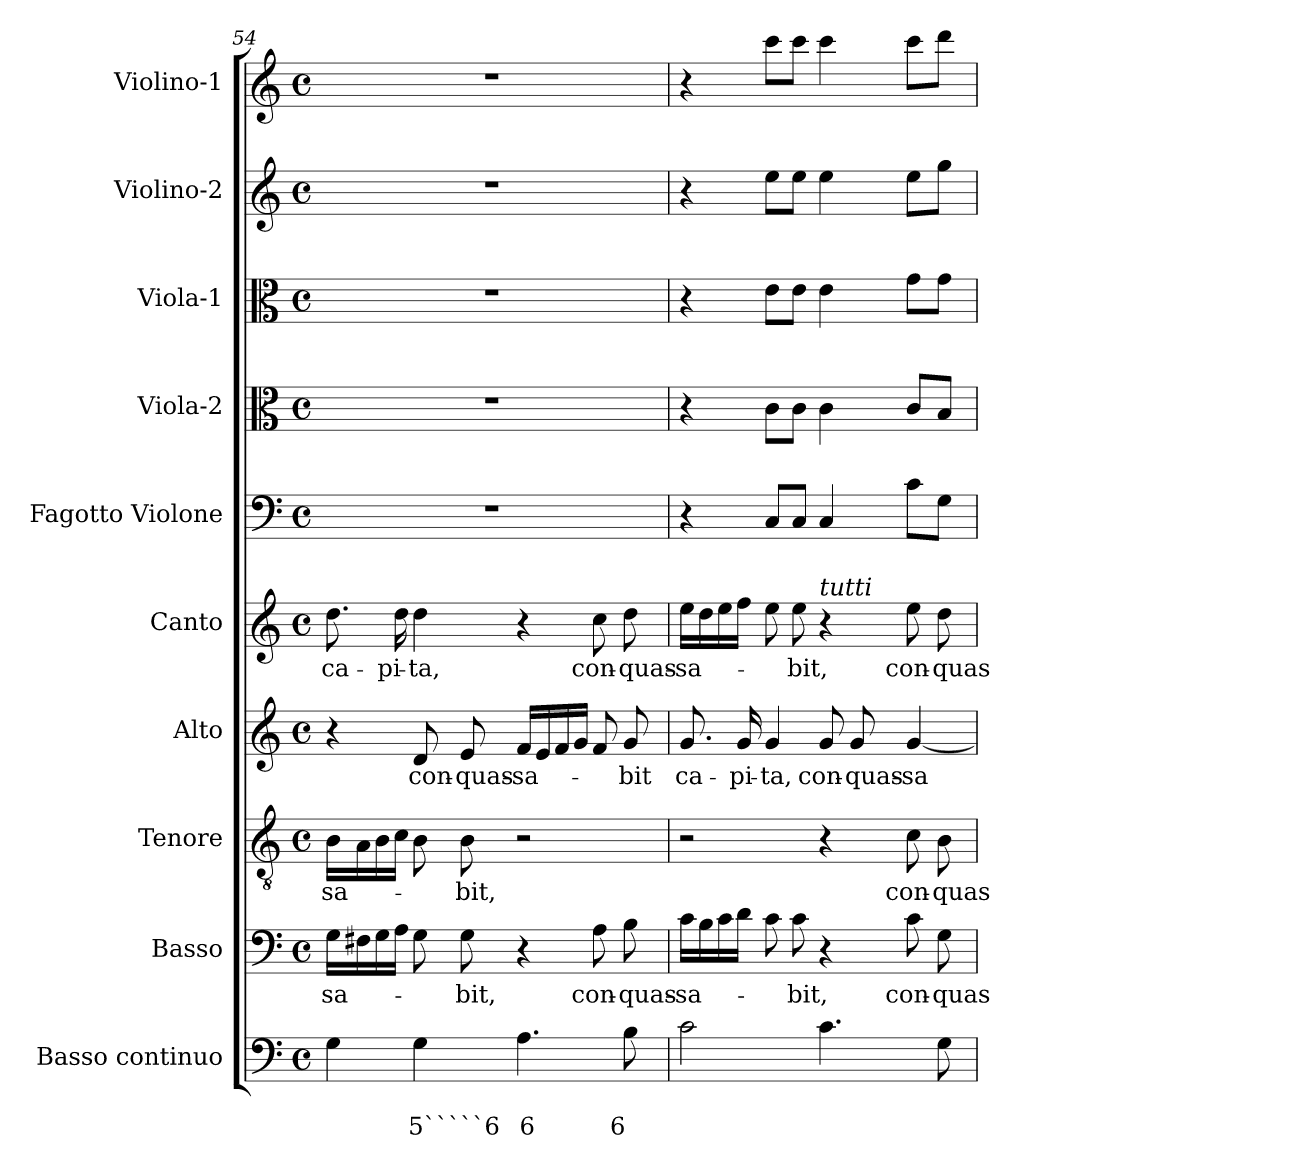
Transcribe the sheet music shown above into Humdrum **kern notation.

**kern	**text	**text	**kern	**text	**kern	**text	**kern	**text	**kern	**text	**kern	**kern	**kern	**kern	**kern
*part10	*part10	*part10	*part9	*part9	*part8	*part8	*part7	*part7	*part6	*part6	*part5	*part4	*part3	*part2	*part1
*staff10	*staff10	*staff10	*staff9	*staff9	*staff8	*staff8	*staff7	*staff7	*staff6	*staff6	*staff5	*staff4	*staff3	*staff2	*staff1
*I"Basso continuo	*	*	*I"Basso	*	*I"Tenore	*	*I"Alto	*	*I"Canto	*	*I"Fagotto Violone	*I"Viola-2	*I"Viola-1	*I"Violino-2	*I"Violino-1
*I'BC	*	*	*I'B	*	*I'T	*	*I'A	*	*I'C	*	*I'Fg	*I'Va2	*I'Va1	*I'Vi2	*I'Vi1
*clefF4	*	*	*clefF4	*	*clefGv2	*	*clefG2	*	*clefG2	*	*clefF4	*clefC3	*clefC3	*clefG2	*clefG2
*k[]	*	*	*k[]	*	*k[]	*	*k[]	*	*k[]	*	*k[]	*k[]	*k[]	*k[]	*k[]
*C:	*	*	*C:	*	*C:	*	*C:	*	*C:	*	*C:	*C:	*C:	*C:	*C:
*M4/4	*	*	*M4/4	*	*M4/4	*	*M4/4	*	*M4/4	*	*M4/4	*M4/4	*M4/4	*M4/4	*M4/4
*met(c)	*	*	*met(c)	*	*met(c)	*	*met(c)	*	*met(c)	*	*met(c)	*met(c)	*met(c)	*met(c)	*met(c)
=54	=54	=54	=54	=54	=54	=54	=54	=54	=54	=54	=54	=54	=54	=54	=54
!	!	!	!	!LO:LY:b	!	!	!	!	!	!	!	!	!	!	!
!	!	!	!	!	!	!LO:LY:b	!	!	!	!	!	!	!	!	!
!	!	!	!	!	!	!	!	!	!	!LO:LY:b	!	!	!	!	!
4G\	.	.	16G\LL	-sa-	16B\LL	-sa-	4r	.	8.dd\	ca-	1r	1r	1r	1r	1r
.	.	.	16F#X\	.	16A\	.	.	.	.	.	.	.	.	.	.
.	.	.	16G\	.	16B\	.	.	.	.	.	.	.	.	.	.
!	!	!	!	!	!	!	!	!	!	!LO:LY:b	!	!	!	!	!
.	.	.	16A\JJ	.	16c\JJ	.	.	.	16dd\	-pi-	.	.	.	.	.
!	!	!LO:LY:b	!	!	!	!	!	!	!	!	!	!	!	!	!
!	!	!	!	!	!	!	!	!LO:LY:b	!	!	!	!	!	!	!
!	!	!	!	!	!	!	!	!	!	!LO:LY:b	!	!	!	!	!
4G\	.	5`````6	8G\	.	8B\	.	8d/	con-	4dd\	-ta,	.	.	.	.	.
!	!	!	!	!LO:LY:b	!	!	!	!	!	!	!	!	!	!	!
!	!	!	!	!	!	!LO:LY:b	!	!	!	!	!	!	!	!	!
!	!	!	!	!	!	!	!	!LO:LY:b	!	!	!	!	!	!	!
.	.	.	8G\	-bit,	8B\	-bit,	8e/	-quas-	.	.	.	.	.	.	.
!	!	!LO:LY:b	!	!	!	!	!	!	!	!	!	!	!	!	!
!	!	!	!	!	!	!	!	!LO:LY:b	!	!	!	!	!	!	!
4.A\	.	6	4r	.	2r	.	16f/LL	-sa-	4r	.	.	.	.	.	.
.	.	.	.	.	.	.	16e/	.	.	.	.	.	.	.	.
.	.	.	.	.	.	.	16f/	.	.	.	.	.	.	.	.
.	.	.	.	.	.	.	16g/JJ	.	.	.	.	.	.	.	.
!	!	!	!	!LO:LY:b	!	!	!	!	!	!	!	!	!	!	!
!	!	!	!	!	!	!	!	!	!	!LO:LY:b	!	!	!	!	!
.	.	.	8A\	con-	.	.	8f/	.	8cc\	con-	.	.	.	.	.
!	!	!LO:LY:b	!	!	!	!	!	!	!	!	!	!	!	!	!
!	!	!	!	!LO:LY:b	!	!	!	!	!	!	!	!	!	!	!
!	!	!	!	!	!	!	!	!LO:LY:b	!	!	!	!	!	!	!
!	!	!	!	!	!	!	!	!	!	!LO:LY:b	!	!	!	!	!
8B\	.	6	8B\	-quas-	.	.	8g/	-bit	8dd\	-quas-	.	.	.	.	.
!!LO:LB:g=z
=55	=55	=55	=55	=55	=55	=55	=55	=55	=55	=55	=55	=55	=55	=55	=55
!	!	!	!	!LO:LY:b	!	!	!	!	!	!	!	!	!	!	!
!	!	!	!	!	!	!	!	!LO:LY:b	!	!	!	!	!	!	!
!	!	!	!	!	!	!	!	!	!	!LO:LY:b	!	!	!	!	!
2c\	.	.	16c\LL	-sa-	2r	.	8.g/	ca-	16ee\LL	-sa-	4r	4r	4r	4r	4r
.	.	.	16B\	.	.	.	.	.	16dd\	.	.	.	.	.	.
.	.	.	16c\	.	.	.	.	.	16ee\	.	.	.	.	.	.
!	!	!	!	!	!	!	!	!LO:LY:b	!	!	!	!	!	!	!
.	.	.	16d\JJ	.	.	.	16g/	-pi-	16ff\JJ	.	.	.	.	.	.
!	!	!	!	!	!	!	!	!LO:LY:b	!	!	!	!	!	!	!
.	.	.	8c\	.	.	.	4g/	-ta,	8ee\	.	8C/L	8c\L	8e\L	8ee\L	8ccc\L
!	!	!	!	!LO:LY:b	!	!	!	!	!	!	!	!	!	!	!
!	!	!	!	!	!	!	!	!	!	!LO:LY:b	!	!	!	!	!
.	.	.	8c\	-bit,	.	.	.	.	8ee\	-bit,	8C/J	8c\J	8e\J	8ee\J	8ccc\J
!	!	!	!	!	!	!	!	!	!LO:TX:a:i:t=tutti	!	!	!	!	!	!
!	!	!	!	!	!	!	!	!LO:LY:b	!	!	!	!	!	!	!
4.c\	.	.	4r	.	4r	.	8g/	con-	4r	.	4C/	4c\	4e\	4ee\	4ccc\
!	!	!	!	!	!	!	!	!LO:LY:b	!	!	!	!	!	!	!
.	.	.	.	.	.	.	8g/	-quas-	.	.	.	.	.	.	.
!	!	!	!	!LO:LY:b	!	!	!	!	!	!	!	!	!	!	!
!	!	!	!	!	!	!LO:LY:b	!	!	!	!	!	!	!	!	!
!	!	!	!	!	!	!	!	!LO:LY:b	!	!	!	!	!	!	!
!	!	!	!	!	!	!	!	!	!	!LO:LY:b	!	!	!	!	!
.	.	.	8c\	con-	8c\	con-	[4g/	-sa-	8ee\	con-	8c\L	8c/L	8g\L	8ee\L	8ccc\L
!	!	!	!	!LO:LY:b	!	!	!	!	!	!	!	!	!	!	!
!	!	!	!	!	!	!LO:LY:b	!	!	!	!	!	!	!	!	!
!	!	!	!	!	!	!	!	!	!	!LO:LY:b	!	!	!	!	!
8G\	.	.	8G\	-quas-	8B\	-quas-	.	.	8dd\	-quas-	8G\J	8B/J	8g\J	8gg\J	8ddd\J
=	=	=	=	=	=	=	=	=	=	=	=	=	=	=	=
*-	*-	*-	*-	*-	*-	*-	*-	*-	*-	*-	*-	*-	*-	*-	*-
